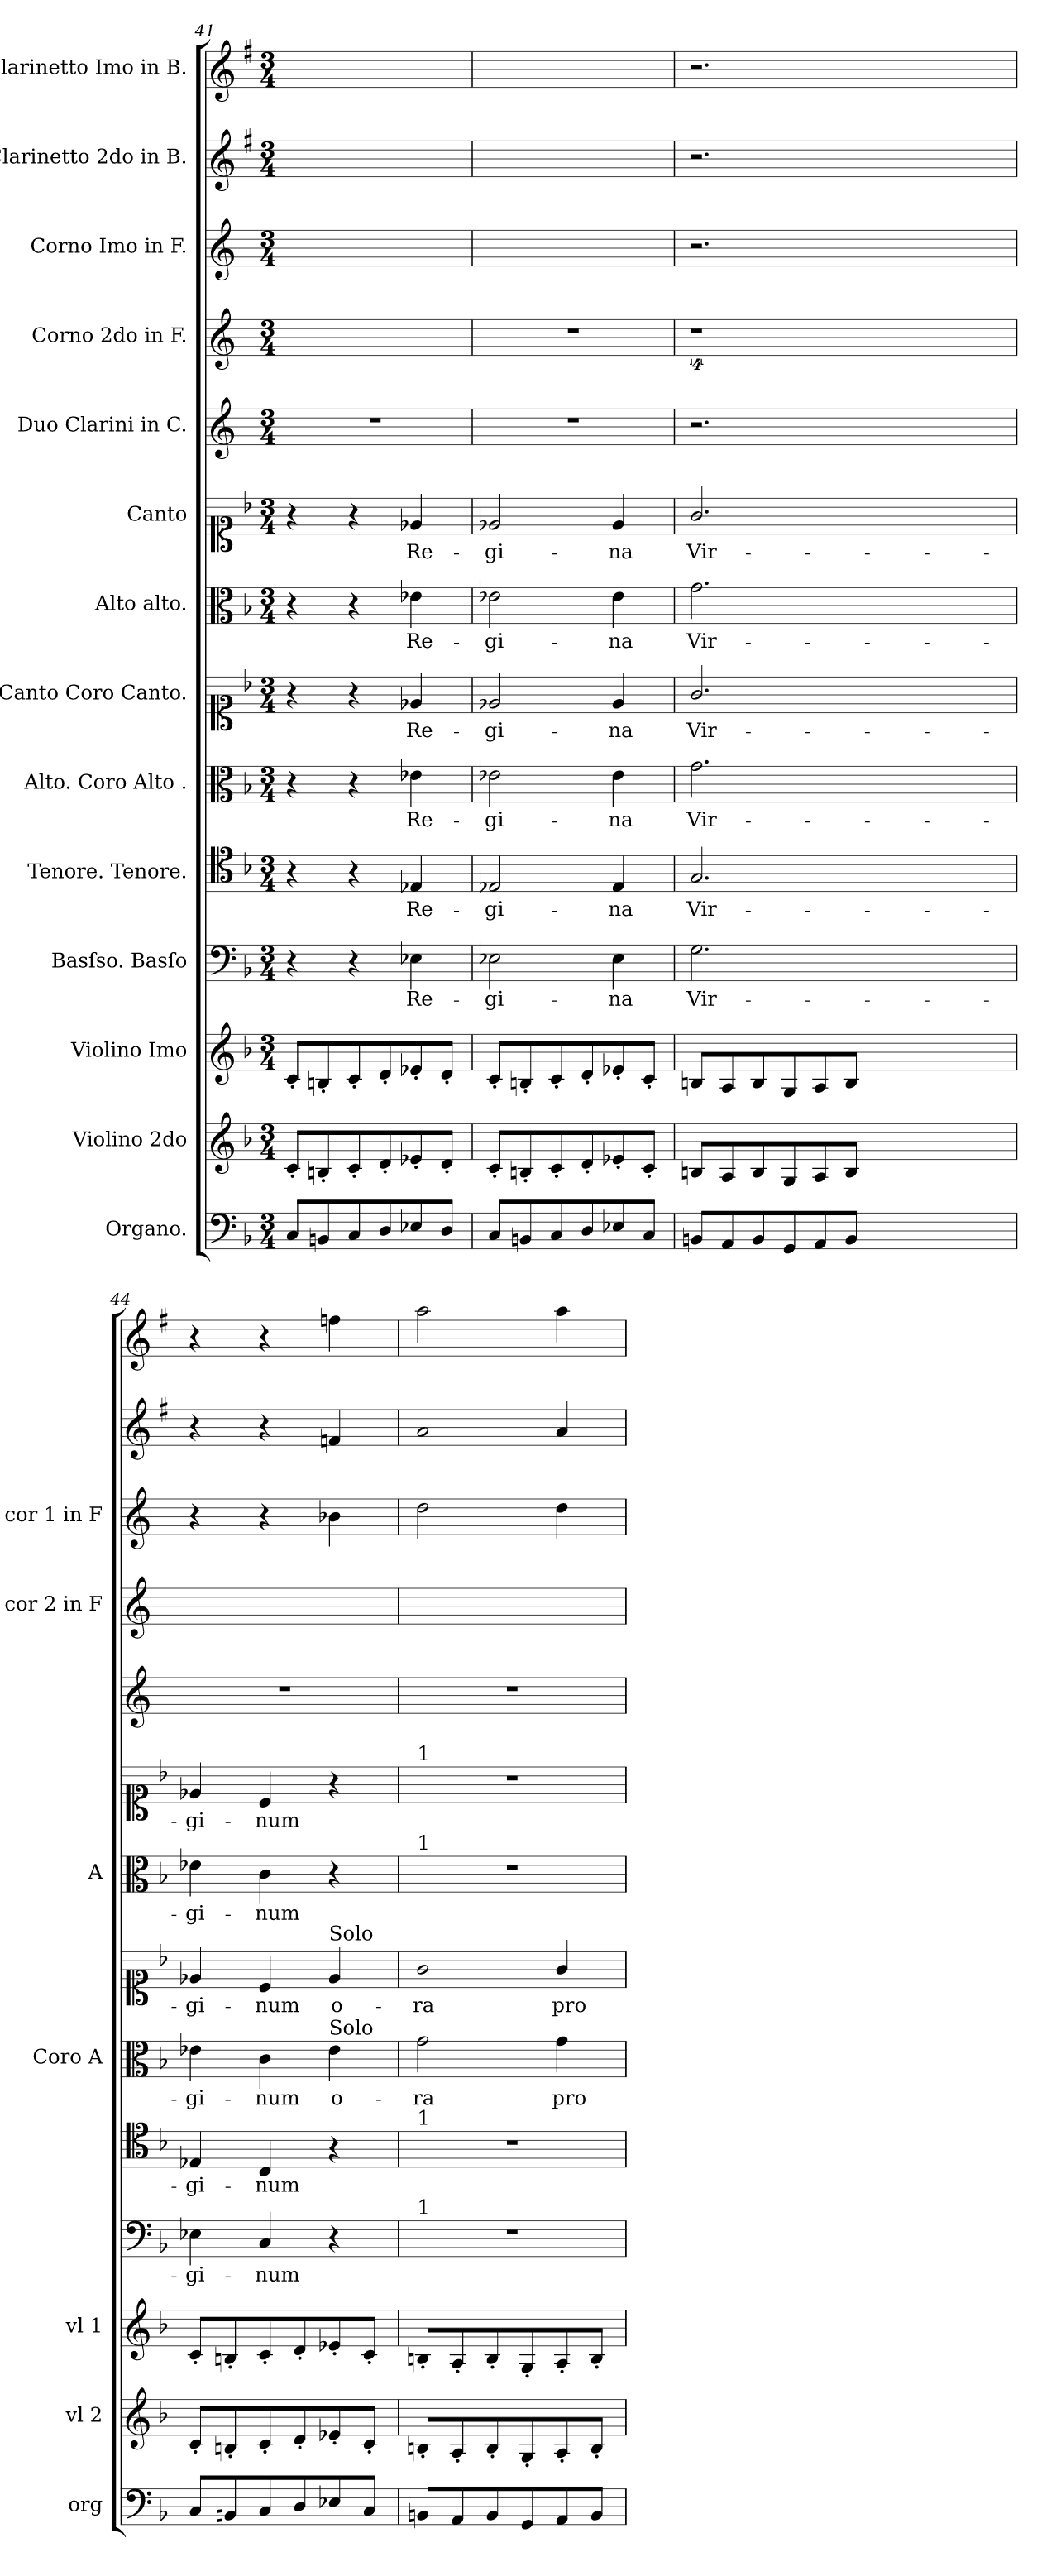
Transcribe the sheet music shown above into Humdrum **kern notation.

**kern	**kern	**kern	**kern	**text	**kern	**text	**kern	**text	**kern	**text	**kern	**text	**kern	**text	**kern	**kern	**kern	**kern	**kern
*part14	*part13	*part12	*part11	*part11	*part10	*part10	*part9	*part9	*part8	*part8	*part7	*part7	*part6	*part6	*part5	*part4	*part3	*part2	*part1
*staff14	*staff13	*staff12	*staff11	*staff11	*staff10	*staff10	*staff9	*staff9	*staff8	*staff8	*staff7	*staff7	*staff6	*staff6	*staff5	*staff4	*staff3	*staff2	*staff1
*I"Organo.	*I"Violino 2do	*I"Violino Imo	*I"Basſso. Basſo	*	*I"Tenore. Tenore.	*	*I"Alto. Coro Alto .	*	*I"Canto Coro Canto.	*	*I"Alto alto.	*	*I"Canto	*	*I"Duo Clarini in C.	*I"Corno 2do in F.	*I"Corno Imo in F.	*I"Clarinetto 2do in B.	*I"Clarinetto Imo in B.
*I'org	*I'vl 2	*I'vl 1	*	*	*	*	*I'Coro A	*	*	*	*I'A	*	*	*	*	*I'cor 2 in F	*I'cor 1 in F	*	*
*clefF4	*clefG2	*clefG2	*clefF4	*	*clefC4	*	*clefC3	*	*clefC1	*	*clefC3	*	*clefC1	*	*clefG2	*clefG2	*clefG2	*clefG2	*clefG2
*	*	*	*	*	*	*	*	*	*	*	*	*	*	*	*	*ITrd4c7	*ITrd4c7	*ITrd1c2	*ITrd1c2
*k[b-]	*k[b-]	*k[b-]	*k[b-]	*	*k[b-]	*	*k[b-]	*	*k[b-]	*	*k[b-]	*	*k[b-]	*	*k[]	*k[b-]	*k[b-]	*k[b-]	*k[b-]
*F:	*F:	*F:	*F:	*	*F:	*	*F:	*	*F:	*	*F:	*	*F:	*	*	*	*	*F:	*F:
*M3/4	*M3/4	*M3/4	*M3/4	*	*M3/4	*	*M3/4	*	*M3/4	*	*M3/4	*	*M3/4	*	*M3/4	*M3/4	*M3/4	*M3/4	*M3/4
=41	=41	=41	=41	=41	=41	=41	=41	=41	=41	=41	=41	=41	=41	=41	=41	=41	=41	=41	=41
8C/L	8c'/L	8c'/L	4r	.	4r	.	4r	.	4r	.	4r	.	4r	.	2.r	2.ryy	2.ryy	2.ryy	2.ryy
8BBn/	8Bn'/	8Bn'/	.	.	.	.	.	.	.	.	.	.	.	.	.	.	.	.	.
8C/	8c'/	8c'/	4r	.	4r	.	4r	.	4r	.	4r	.	4r	.	.	.	.	.	.
8D/	8d'/	8d'/	.	.	.	.	.	.	.	.	.	.	.	.	.	.	.	.	.
8E-X/	8e-X'/	8e-X'/	4E-X\	Re-	4E-X/	Re-	4e-X\	Re-	4e-X/	Re-	4e-X\	Re-	4e-X/	Re-	.	.	.	.	.
8D/J	8d'/J	8d'/J	.	.	.	.	.	.	.	.	.	.	.	.	.	.	.	.	.
=42	=42	=42	=42	=42	=42	=42	=42	=42	=42	=42	=42	=42	=42	=42	=42	=42	=42	=42	=42
8C/L	8c'/L	8c'/L	2E-X\	-gi-	2E-X/	-gi-	2e-X\	-gi-	2e-X/	-gi-	2e-X\	-gi-	2e-X/	-gi-	2.r	2.r	2.ryy	2.ryy	2.ryy
8BBn/	8Bn'/	8Bn'/	.	.	.	.	.	.	.	.	.	.	.	.	.	.	.	.	.
8C/	8c'/	8c'/	.	.	.	.	.	.	.	.	.	.	.	.	.	.	.	.	.
8D/	8d'/	8d'/	.	.	.	.	.	.	.	.	.	.	.	.	.	.	.	.	.
8E-X/	8e-X'/	8e-X'/	4E-\	-na	4E-/	-na	4e-\	-na	4e-/	-na	4e-\	-na	4e-/	-na	.	.	.	.	.
8C/J	8c'/J	8c'/J	.	.	.	.	.	.	.	.	.	.	.	.	.	.	.	.	.
=43	=43	=43	=43	=43	=43	=43	=43	=43	=43	=43	=43	=43	=43	=43	=43	=43	=43	=43	=43
8BBn/L	8Bn/L	8Bn/L	2.G\	Vir-	2.G/	Vir-	2.g\	Vir-	2.g/	Vir-	2.g\	Vir-	2.g/	Vir-	2.r	4%9r	2.r	2.r	2.r
8AA/	8A/	8A/	.	.	.	.	.	.	.	.	.	.	.	.	.	.	.	.	.
8BB/	8B/	8B/	.	.	.	.	.	.	.	.	.	.	.	.	.	.	.	.	.
8GG/	8G/	8G/	.	.	.	.	.	.	.	.	.	.	.	.	.	.	.	.	.
8AA/	8A/	8A/	.	.	.	.	.	.	.	.	.	.	.	.	.	.	.	.	.
8BB/J	8B/J	8B/J	.	.	.	.	.	.	.	.	.	.	.	.	.	.	.	.	.
1.ryy	1.ryy	1.ryy	1.ryy	.	1.ryy	.	1.ryy	.	1.ryy	.	1.ryy	.	1.ryy	.	1.ryy	.	1.ryy	1.ryy	1.ryy
=44	=44	=44	=44	=44	=44	=44	=44	=44	=44	=44	=44	=44	=44	=44	=44	=44	=44	=44	=44
8C/L	8c'/L	8c'/L	4E-X\	-gi-	4E-X/	-gi-	4e-X\	-gi-	4e-X/	-gi-	4e-X\	-gi-	4e-X/	-gi-	2.r	2.ryy	4r	4r	4r
8BBn/	8Bn'/	8Bn'/	.	.	.	.	.	.	.	.	.	.	.	.	.	.	.	.	.
8C/	8c'/	8c'/	4C/	-num	4C/	-num	4c\	-num	4c/	-num	4c\	-num	4c/	-num	.	.	4r	4r	4r
8D/	8d'/	8d'/	.	.	.	.	.	.	.	.	.	.	.	.	.	.	.	.	.
!	!	!	!	!	!	!	!	!	!LO:TX:a:t=Solo	!	!	!	!	!	!	!	!	!	!
!	!	!	!	!	!	!	!LO:TX:a:t=Solo	!	!	!	!	!	!	!	!	!	!	!	!
8E-X/	8e-X'/	8e-X'/	4r	.	4r	.	4e-\	o-	4e-/	o-	4r	.	4r	.	.	.	4e-X\	4e-X/	4ee-X\
8C/J	8c'/J	8c'/J	.	.	.	.	.	.	.	.	.	.	.	.	.	.	.	.	.
=45	=45	=45	=45	=45	=45	=45	=45	=45	=45	=45	=45	=45	=45	=45	=45	=45	=45	=45	=45
!	!	!	!	!	!	!	!	!	!	!	!	!	!LO:TX:a:t=1	!	!	!	!	!	!
!	!	!	!	!	!	!	!	!	!	!	!LO:TX:a:t=1	!	!	!	!	!	!	!	!
!	!	!	!	!	!LO:TX:a:t=1	!	!	!	!	!	!	!	!	!	!	!	!	!	!
!	!	!	!LO:TX:a:t=1	!	!	!	!	!	!	!	!	!	!	!	!	!	!	!	!
8BBn/L	8Bn'/L	8Bn'/L	2.r	.	2.r	.	2g\	-ra	2g/	-ra	2.r	.	2.r	.	2.r	2.ryy	2g\	2g/	2gg\
8AA/	8A'/	8A'/	.	.	.	.	.	.	.	.	.	.	.	.	.	.	.	.	.
8BB/	8B'/	8B'/	.	.	.	.	.	.	.	.	.	.	.	.	.	.	.	.	.
8GG/	8G'/	8G'/	.	.	.	.	.	.	.	.	.	.	.	.	.	.	.	.	.
8AA/	8A'/	8A'/	.	.	.	.	4g\	pro	4g/	pro	.	.	.	.	.	.	4g\	4g/	4gg\
8BB/J	8B'/J	8B'/J	.	.	.	.	.	.	.	.	.	.	.	.	.	.	.	.	.
=	=	=	=	=	=	=	=	=	=	=	=	=	=	=	=	=	=	=	=
*-	*-	*-	*-	*-	*-	*-	*-	*-	*-	*-	*-	*-	*-	*-	*-	*-	*-	*-	*-
